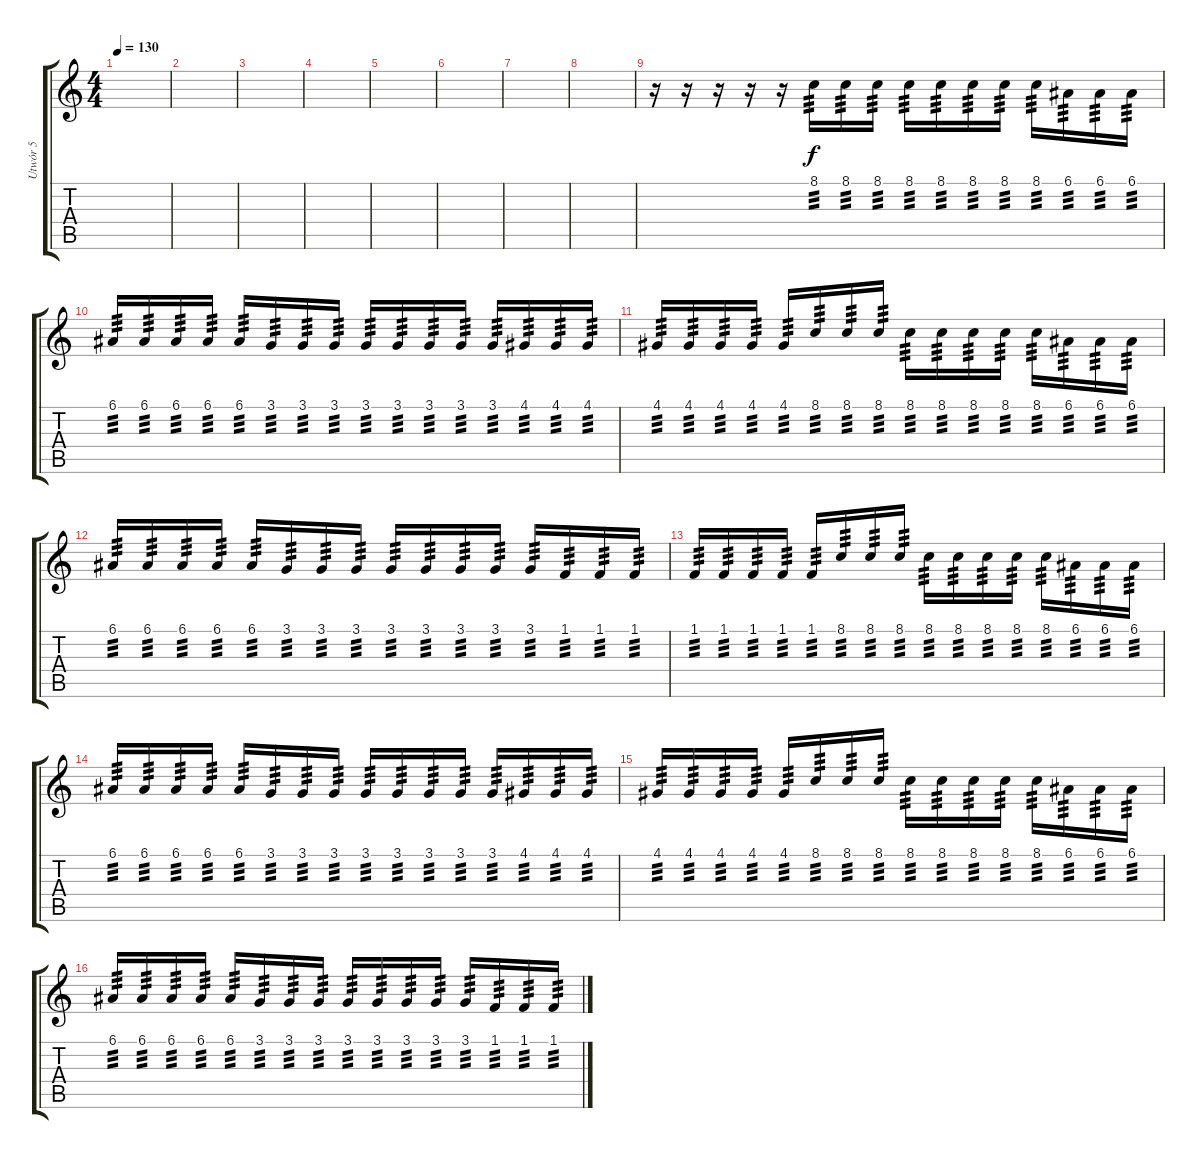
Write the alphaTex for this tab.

\track ("Utwór 5" "Utwór 5") {instrument koto}
\staff {score tabs}
\tuning (E4 B3 G3 D3 A2 E2) {hide}
\ts (4 4)
\tempo 130
\clef g2
\ks c
|
|
|
|
|
|
|
|
r.16 r.16 r.16 r.16 r.16 8.1.16{tp 3} 8.1.16{tp 3} 8.1.16{tp 3} 8.1.16{tp 3} 8.1.16{tp 3} 8.1.16{tp 3} 8.1.16{tp 3} 8.1.16{tp 3} 6.1.16{tp 3} 6.1.16{tp 3} 6.1.16{tp 3} |
6.1.16{tp 3} 6.1.16{tp 3} 6.1.16{tp 3} 6.1.16{tp 3} 6.1.16{tp 3} 3.1.16{tp 3} 3.1.16{tp 3} 3.1.16{tp 3} 3.1.16{tp 3} 3.1.16{tp 3} 3.1.16{tp 3} 3.1.16{tp 3} 3.1.16{tp 3} 4.1.16{tp 3} 4.1.16{tp 3} 4.1.16{tp 3} |
4.1.16{tp 3} 4.1.16{tp 3} 4.1.16{tp 3} 4.1.16{tp 3} 4.1.16{tp 3} 8.1.16{tp 3} 8.1.16{tp 3} 8.1.16{tp 3} 8.1.16{tp 3} 8.1.16{tp 3} 8.1.16{tp 3} 8.1.16{tp 3} 8.1.16{tp 3} 6.1.16{tp 3} 6.1.16{tp 3} 6.1.16{tp 3} |
6.1.16{tp 3} 6.1.16{tp 3} 6.1.16{tp 3} 6.1.16{tp 3} 6.1.16{tp 3} 3.1.16{tp 3} 3.1.16{tp 3} 3.1.16{tp 3} 3.1.16{tp 3} 3.1.16{tp 3} 3.1.16{tp 3} 3.1.16{tp 3} 3.1.16{tp 3} 1.1.16{tp 3} 1.1.16{tp 3} 1.1.16{tp 3} |
1.1.16{tp 3} 1.1.16{tp 3} 1.1.16{tp 3} 1.1.16{tp 3} 1.1.16{tp 3} 8.1.16{tp 3} 8.1.16{tp 3} 8.1.16{tp 3} 8.1.16{tp 3} 8.1.16{tp 3} 8.1.16{tp 3} 8.1.16{tp 3} 8.1.16{tp 3} 6.1.16{tp 3} 6.1.16{tp 3} 6.1.16{tp 3} |
6.1.16{tp 3} 6.1.16{tp 3} 6.1.16{tp 3} 6.1.16{tp 3} 6.1.16{tp 3} 3.1.16{tp 3} 3.1.16{tp 3} 3.1.16{tp 3} 3.1.16{tp 3} 3.1.16{tp 3} 3.1.16{tp 3} 3.1.16{tp 3} 3.1.16{tp 3} 4.1.16{tp 3} 4.1.16{tp 3} 4.1.16{tp 3} |
4.1.16{tp 3} 4.1.16{tp 3} 4.1.16{tp 3} 4.1.16{tp 3} 4.1.16{tp 3} 8.1.16{tp 3} 8.1.16{tp 3} 8.1.16{tp 3} 8.1.16{tp 3} 8.1.16{tp 3} 8.1.16{tp 3} 8.1.16{tp 3} 8.1.16{tp 3} 6.1.16{tp 3} 6.1.16{tp 3} 6.1.16{tp 3} |
6.1.16{tp 3} 6.1.16{tp 3} 6.1.16{tp 3} 6.1.16{tp 3} 6.1.16{tp 3} 3.1.16{tp 3} 3.1.16{tp 3} 3.1.16{tp 3} 3.1.16{tp 3} 3.1.16{tp 3} 3.1.16{tp 3} 3.1.16{tp 3} 3.1.16{tp 3} 1.1.16{tp 3} 1.1.16{tp 3} 1.1.16{tp 3}
